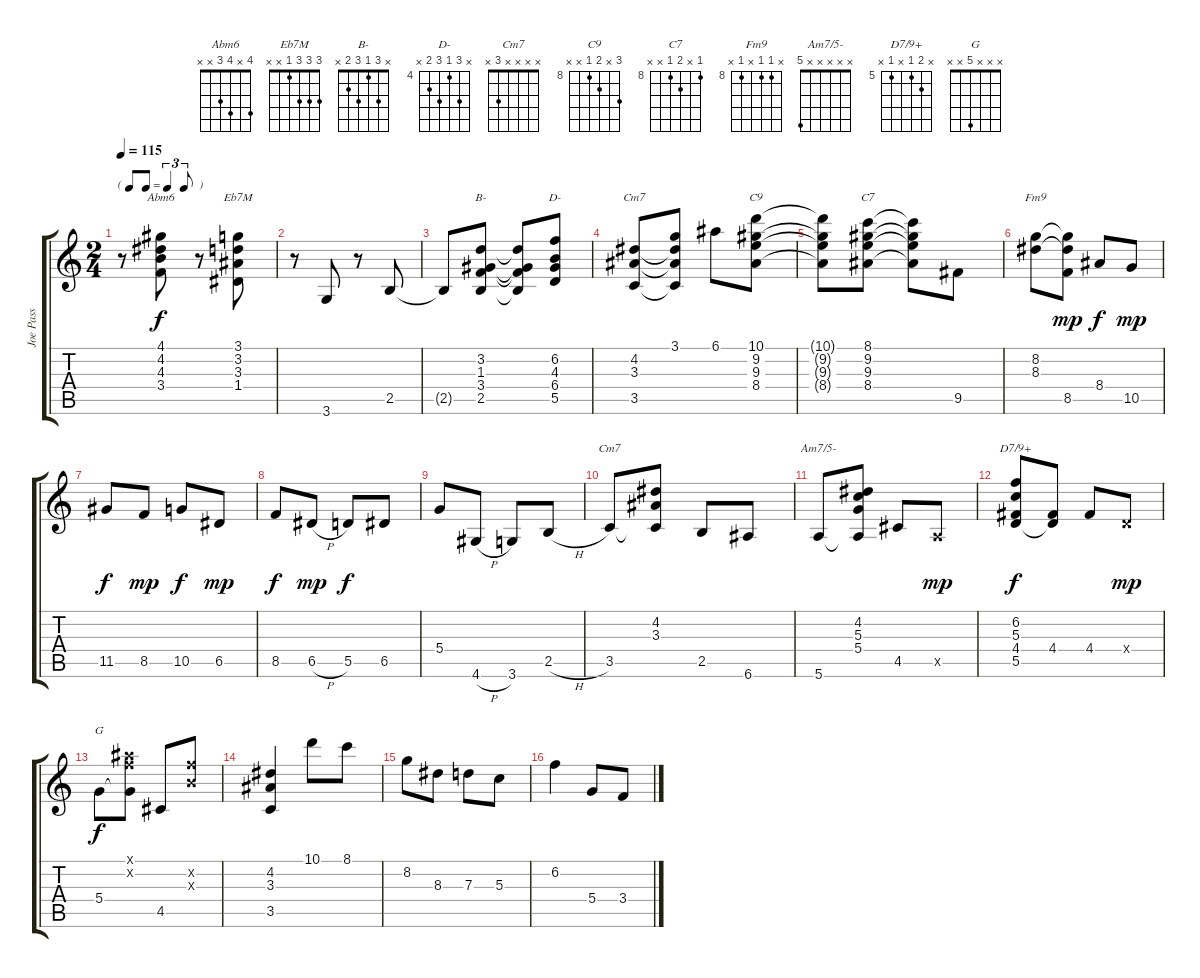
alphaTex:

\track ("Joe Pass" "Joe Pass") {instrument acousticguitarnylon}
\staff {score tabs}
\tuning (E4 B3 G3 D3 A2 E2) {hide}
\chord ("Abm6" 4 x 4 3 x x)
\chord ("Eb7M" 3 3 3 1 x x)
\chord ("B-" x 3 1 3 2 x)
\chord ("D-" x 6 4 6 5 x) {firstfret 4}
\chord ("Cm7" x 4 3 x 3 x)
\chord ("C9" 10 x 9 8 x x) {firstfret 8}
\chord ("C7" 8 x 9 8 x x) {firstfret 8}
\chord ("Fm9" x 8 8 x 8 x) {firstfret 8}
\chord ("Cm7" x x x x 3 x)
\chord ("Am7/5-" x x x x x 5)
\chord ("D7/9+" x 6 5 x 5 x) {firstfret 5}
\chord ("G" x x x 5 x x)
\ts (2 4)
\tf triplet8th
\tempo 115
\clef g2
\ks c
r.8{dy f} (4.1 4.2 4.3 3.4).8{ch "Abm6"} r.8 (3.1 3.2 3.3 1.4).8{ch "Eb7M"} |
r.8 3.6.8 r.8 2.5.8 |
2.5{t}.8 (3.2 1.3 3.4 2.5).8{ch "B-"} (3.2{t} 1.3{t} 3.4{t} 2.5{t}).8 (6.2 4.3 6.4 5.5).8{ch "D-"} |
(4.2 3.3 3.5).8{ch "Cm7"} (3.1 4.2{t} 3.3{t} 3.5{t}).8 6.1.8 (10.1 9.2 9.3 8.4).8{ch "C9"} |
(10.1{t} 9.2{t} 9.3{t} 8.4{t}).8 (8.1 9.2 9.3 8.4).8{ch "C7"} (8.1{t} 9.2{t} 9.3{t} 8.4{t}).8 9.5.8 |
(8.2 8.3).8{ch "Fm9"} (8.2{t} 8.3{t} 8.5).8{dy mp} 8.4.8{dy f} 10.5.8{dy mp} |
11.5.8{dy f} 8.5.8{dy mp} 10.5.8{dy f} 6.5.8{dy mp} |
8.5.8{dy f} 6.5{h}.8{dy mp} 5.5.8{dy f} 6.5.8 |
5.4.8 4.6{h}.8 3.6.8 2.5{h}.8 |
3.5.8{ch "Cm7"} (4.2 3.3 3.5{t}).8 2.5.8 6.6.8 |
5.6.8{ch "Am7/5-"} (4.2 5.3 5.4 5.6{t}).8 4.5.8 0.5{x}.8{dy mp} |
(6.2 5.3 4.4 5.5).8{ch "D7/9+" dy f} (4.4 5.5{t}).8 4.4.8 0.4{x}.8{dy mp} |
5.4.8{ch "G" dy f} (6.1{x} 6.2{x} 5.4{t}).8 4.5.8 (6.2{x} 4.3{x}).8 |
(4.2 3.3 3.5).4 10.1.8 8.1.8 |
8.2.8 8.3.8 7.3.8 5.3.8 |
6.2.4 5.4.8 3.4.8
